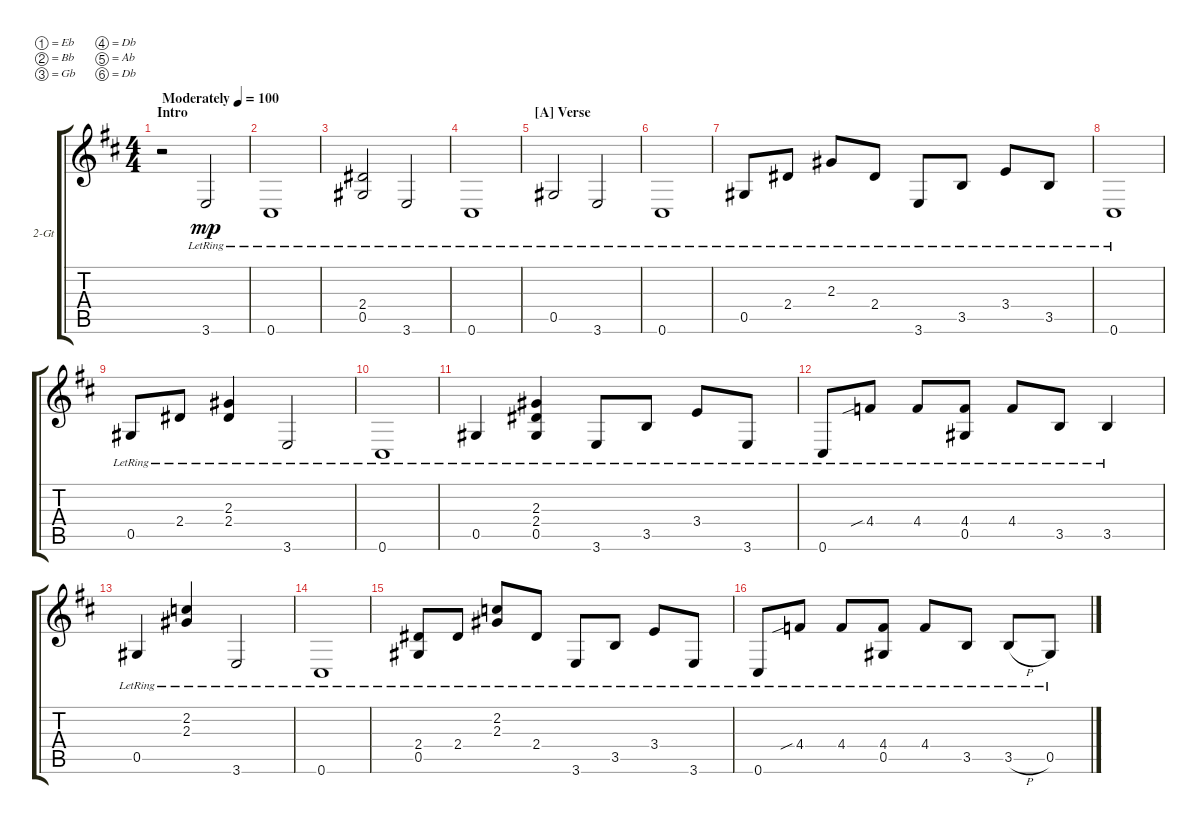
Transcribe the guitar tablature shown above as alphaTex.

\defaultSystemsLayout 4
\bracketExtendMode groupsimilarinstruments
\firstSystemTrackNameOrientation horizontal
\otherSystemsTrackNameOrientation horizontal
\track ("2 Guitar" "2-Gt") {instrument electricguitarclean}
\staff {score tabs}
\tuning (Eb4 Bb3 Gb3 Db3 Ab2 Db2)
\ts (4 4)
\section ("" "Intro")
\tempo (100 "Moderately")
\clef g2
\scale
1.09332
\ks d
r.2{dy mp instrument electricguitarclean} 3.6{lr}.2 |
\scale
0.906684 0.6{lr}.1 |
\scale
1.06305 (2.4{lr} 0.5{lr}).2 3.6{lr}.2 |
\scale
0.936948 0.6{lr}.1 |
\section ("A" "Verse")
\scale
1.06305 0.5{lr}.2 3.6{lr}.2 |
\scale
0.936948 0.6{lr}.1 |
\scale
1.06305 0.5{lr}.8 2.4{lr}.8 2.3{lr}.8 2.4{lr}.8 3.6{lr}.8 3.5{lr}.8 3.4{lr}.8 3.5{lr}.8 |
\scale
0.936948 0.6{lr}.1 |
\scale
1.06305 0.5{lr}.8 2.4{lr}.8 (2.4{lr} 2.3{lr}).4 3.6{lr}.2 |
\scale
0.936948 0.6{lr}.1 |
\scale
1.06305 0.5{lr}.4 (0.5{lr} 2.4{lr} 2.3{lr}).4 3.6{lr}.8 3.5{lr}.8 3.4{lr}.8 3.6{lr}.8 |
\scale
0.936948 0.6{lr}.8 4.4{sib lr}.8 4.4{lr}.8 (4.4{lr} 0.5{lr}).8 4.4{lr}.8 3.5{lr}.8 3.5{lr}.4 |
\scale
1.06305 0.5{lr}.4 (2.3{lr} 2.2{lr}).4 3.6{lr}.2 |
\scale
0.936948 0.6{lr}.1 |
\scale
1.06305 (0.5{lr} 2.4{lr}).8 2.4{lr}.8 (2.3{lr} 2.2{lr}).8 2.4{lr}.8 3.6{lr}.8 3.5{lr}.8 3.4{lr}.8 3.6{lr}.8 |
\scale
0.936948 0.6{lr}.8 4.4{sib lr}.8 4.4{lr}.8 (4.4{lr} 0.5{lr}).8 4.4{lr}.8 3.5{lr}.8 3.5{h lr}.8 0.5{lr}.8
